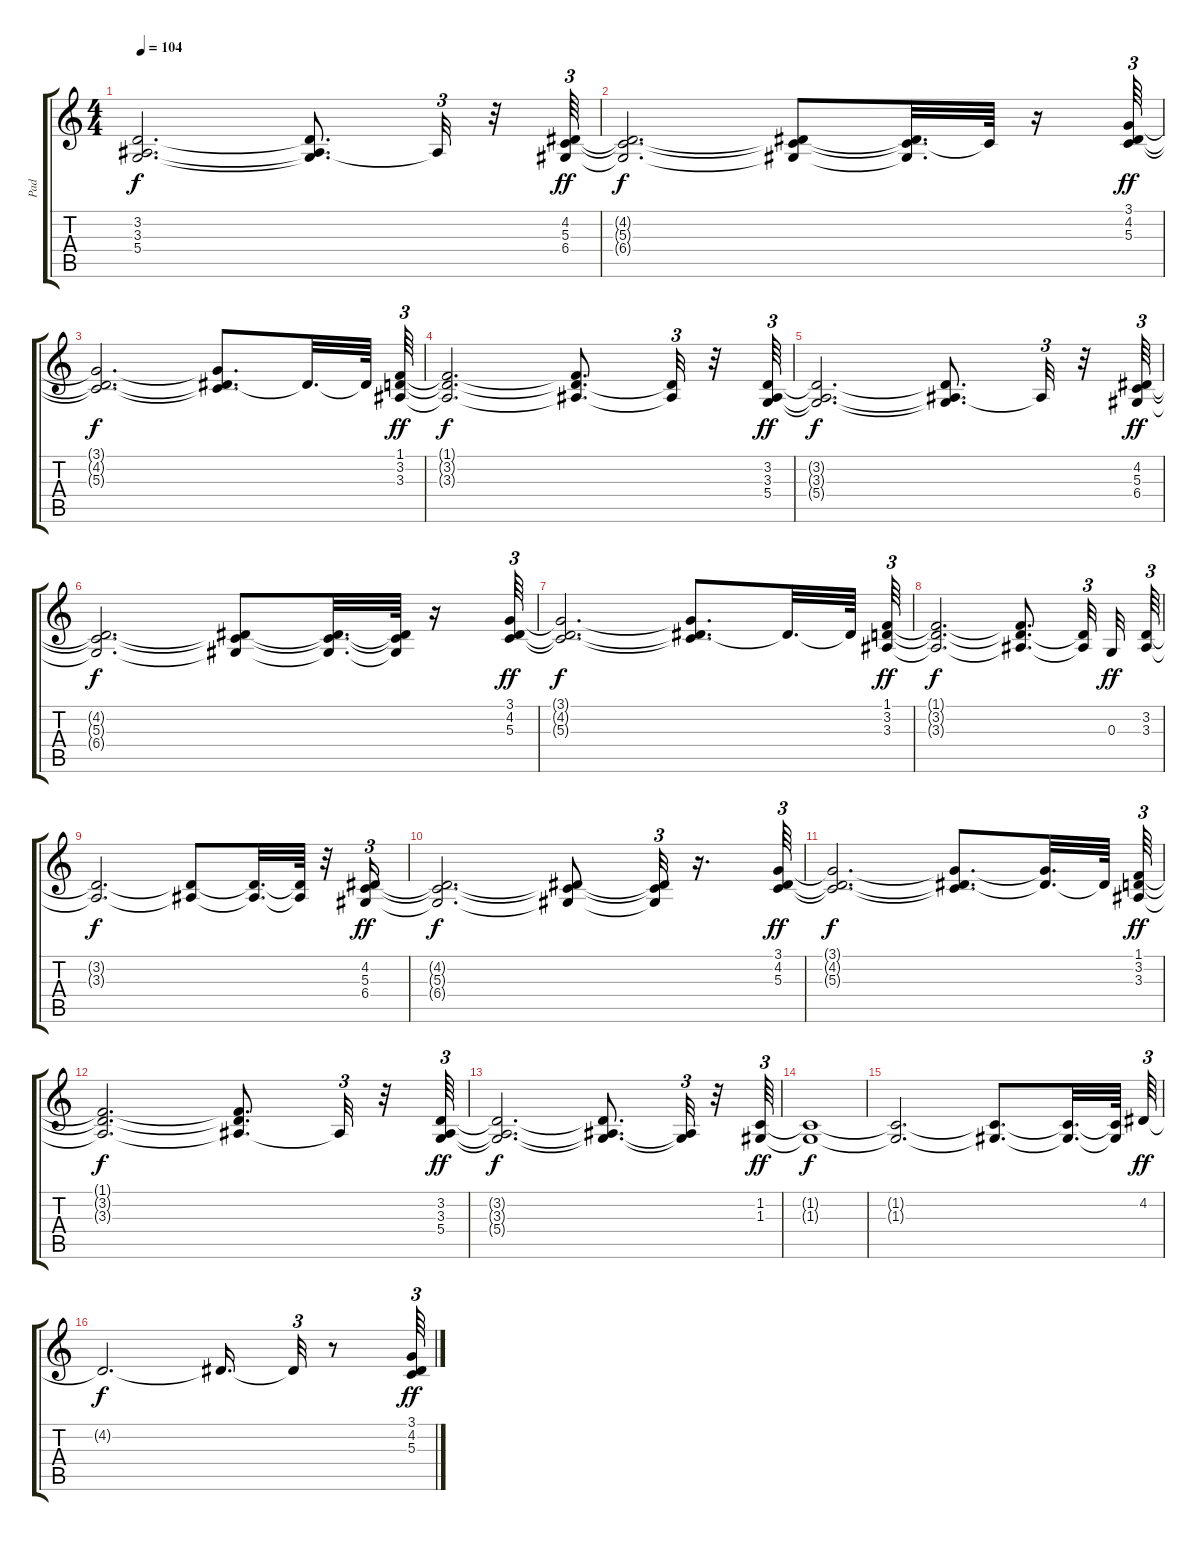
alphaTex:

\track ("Pad" "Pad") {instrument pad3polysynth}
\staff {score tabs}
\tuning (E4 B3 G3 D3 A2 E2) {hide}
\ts (4 4)
\tempo 104
\clef g2
\ks c
(3.2{t} 3.3{t} 5.4{t}).2{d dy f} (3.2{t} 3.3{t} 5.4{t}).8{d} 3.3{t}.32{tu (3 2)} r.32 (4.2 5.3 6.4).64{tu (3 2) dy ff} |
(4.2{t} 5.3{t} 6.4{t}).2{d dy f} (4.2{t} 5.3{t} 6.4{t}).8 (4.2{t} 5.3{t} 6.4{t}).32{d} 5.3{t}.64 r.16 (3.1 4.2 5.3).64{tu (3 2) dy ff} |
(3.1{t} 4.2{t} 5.3{t}).2{d dy f} (3.1{t} 4.2{t} 5.3{t}).8{d} 4.2{t}.32{d} 4.2{t}.64 (1.1 3.2 3.3).64{tu (3 2) dy ff} |
(1.1{t} 3.2{t} 3.3{t}).2{d dy f} (1.1{t} 3.2{t} 3.3{t}).8{d} (3.2{t} 3.3{t}).32{tu (3 2)} r.32 (3.2 3.3 5.4).64{tu (3 2) dy ff} |
(3.2{t} 3.3{t} 5.4{t}).2{d dy f} (3.2{t} 3.3{t} 5.4{t}).8{d} 3.3{t}.32{tu (3 2)} r.32 (4.2 5.3 6.4).64{tu (3 2) dy ff} |
(4.2{t} 5.3{t} 6.4{t}).2{d dy f} (4.2{t} 5.3{t} 6.4{t}).8 (4.2{t} 5.3{t} 6.4{t}).32{d} (4.2{t} 5.3{t} 6.4{t}).64 r.16 (3.1 4.2 5.3).64{tu (3 2) dy ff} |
(3.1{t} 4.2{t} 5.3{t}).2{d dy f} (3.1{t} 4.2{t} 5.3{t}).8{d} 4.2{t}.32{d} 4.2{t}.64 (1.1 3.2 3.3).64{tu (3 2) dy ff} |
(1.1{t} 3.2{t} 3.3{t}).2{d dy f} (1.1{t} 3.2{t} 3.3{t}).8{d} (3.2{t} 3.3{t}).32{tu (3 2) beam splitsecondary} 0.3.32{dy ff} (3.2 3.3).64{tu (3 2)} |
(3.2{t} 3.3{t}).2{d dy f} (3.2{t} 3.3{t}).8 (3.2{t} 3.3{t}).32{d} (3.2{t} 3.3{t}).64 r.32 (4.2 5.3 6.4).16{tu (3 2) dy ff} |
(4.2{t} 5.3{t} 6.4{t}).2{d dy f} (4.2{t} 5.3{t} 6.4{t}).8 (4.2{t} 5.3{t} 6.4{t}).32{tu (3 2)} r.16{d} (3.1 4.2 5.3).64{tu (3 2) dy ff} |
(3.1{t} 4.2{t} 5.3{t}).2{d dy f} (3.1{t} 4.2{t} 5.3{t}).8{d} (3.1{t} 4.2{t}).32{d} 4.2{t}.64 (1.1 3.2 3.3).64{tu (3 2) dy ff} |
(1.1{t} 3.2{t} 3.3{t}).2{d dy f} (1.1{t} 3.2{t} 3.3{t}).8{d} 3.3{t}.32{tu (3 2)} r.32 (3.2 3.3 5.4).64{tu (3 2) dy ff} |
(3.2{t} 3.3{t} 5.4{t}).2{d dy f} (3.2{t} 3.3{t} 5.4{t}).8{d} (3.3{t} 5.4{t}).32{tu (3 2)} r.32 (1.2 1.3).64{tu (3 2) dy ff} |
(1.2{t} 1.3{t}).1{dy f} |
(1.2{t} 1.3{t}).2{d} (1.2{t} 1.3{t}).8{d} (1.2{t} 1.3{t}).32{d} (1.2{t} 1.3{t}).64 4.2.64{tu (3 2) dy ff} |
4.2{t}.2{d dy f} 4.2{t}.16{d} 4.2{t}.32{tu (3 2)} r.8 (3.1 4.2 5.3).64{tu (3 2) dy ff}
